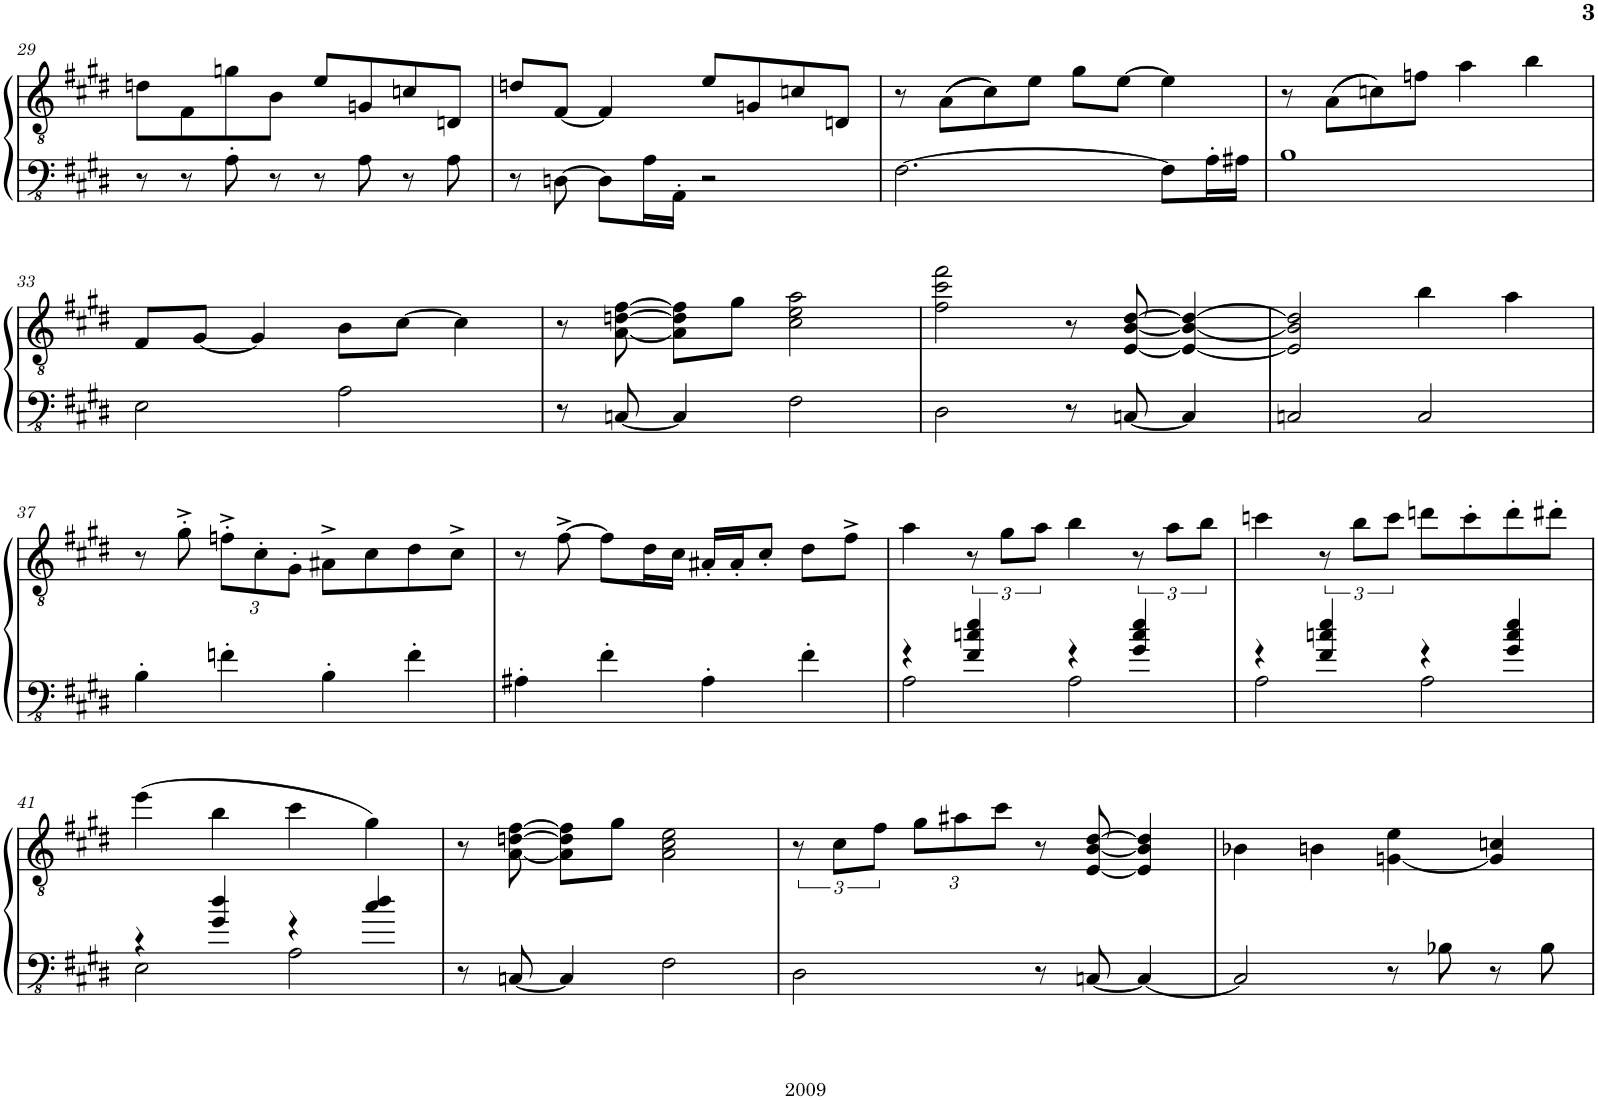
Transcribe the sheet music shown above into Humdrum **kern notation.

**kern	**kern
*part1	*part1
*staff2	*staff1
*I"Piano	*
*I'Pno.	*
!!LO:PB:g=z
*clefFv4	*clefGv2
*k[f#c#g#d#]	*k[f#c#g#d#]
*M4/4	*M4/4
=29	=29
8r	8dn\L
8r	8F#\
8AA'\	8gn\
8r	8B\J
8r	8e/L
8AA\	8Gn/
8r	8cn/
8AA\	8Dn/J
=30	=30
8r	8dn/L
[8DDn\	[8F#/J
8DD\L]	4F#/]
16AA\L	.
16AAA'\JJ	.
2r	8e/L
.	8Gn/
.	8cn/
.	8Dn/J
=31	=31
[2.FF#\	8r
.	((8A\L
.	8c#\))
.	8e\J
.	8g#\L
.	[8e\J
8FF#\L]	4e\]
16AA'\L	.
16AA#X\JJ	.
=32	=32
1BB	8r
.	((8A\L
.	8cn\))
.	8fn\J
.	4a\
.	4b\
!!LO:LB:g=z
=33	=33
2EE\	8F#/L
.	[8G#/J
.	4G#/]
2AA\	8B\L
.	[8c#\J
.	4c#\]
=34	=34
8r	8r
[8CCn/	[8A\ [8dn\ [8f#\
4CC/]	8A\] 8d\] 8f#\]L
.	8g#\J
2FF#\	2c#\ 2e\ 2a\
=35	=35
2DD#\	2f#\ 2cc#\ 2ff#\
8r	8r
[8CCn/	[8E/ [8B/ [8d#/
4CC/]	4E/_ 4B/_ 4d#/_
=36	=36
2CCn/	2E/] 2B/] 2d#/]
2CC/	4b\
.	4a\
!!LO:LB:g=z
=37	=37
4BB'\	8r
.	8g#'^\
*	*Xbrackettup
4Fn'\	12fn'^\L
.	12c#'\
.	12G#'\J
4BB'\	8A#X^\L
.	8c#\
4F'\	8d#\
.	8c#^\J
=38	=38
4AA#X'\	8r
.	[8f#^\
4F#'\	8f#\L]
.	16d#\L
.	16c#\JJ
4AA#'\	16A#X'/LL
.	16A#'/J
.	8c#'/J
4F#'\	8d#\L
.	8f#^\J
=39	=39
*^	*
4r	2AA\	4a\
*	*	*brackettup
4F#/ 4cn/ 4e/	.	12r
.	.	12g#\L
.	.	12a\J
4r	2AA\	4b\
4G#/ 4c/ 4e/	.	12r
.	.	12a\L
.	.	12b\J
=40	=40	=40
4r	2AA\	4ccn\
4F#/ 4cn/ 4e/	.	12r
.	.	12b\L
.	.	12cc\J
4r	2AA\	8ddn\L
.	.	8cc'\
4G#/ 4c/ 4e/	.	8dd'\
.	.	8dd#X'\J
!!LO:LB:g=z
=41	=41	=41
4r	2EE\	(4ee\
4G#/ 4d#/	.	4b\
4r	2AA\	4cc#\
4c#/ 4d#/	.	4g#\)
*v	*v	*
=42	=42
8r	8r
[8CCn/	[8A\ [8dn\ [8f#\
4CC/]	8A\] 8d\] 8f#\]L
.	8g#\J
2FF#\	2A\ 2c#\ 2e\
=43	=43
2DD#\	12r
.	12c#\L
.	12f#\J
*	*Xbrackettup
.	12g#\L
.	12a#X\
.	12cc#\J
8r	8r
[8CCn/	[8E/ [8B/ [8d#/
4CC/_	4E/] 4B/] 4d#/]
=44	=44
2CC/]	4B-X\
.	4Bn\
8r	[4Gn\ 4e\
8BB-X\	.
8r	4G/] 4cn/
8BB-\	.
=	=
*-	*-
